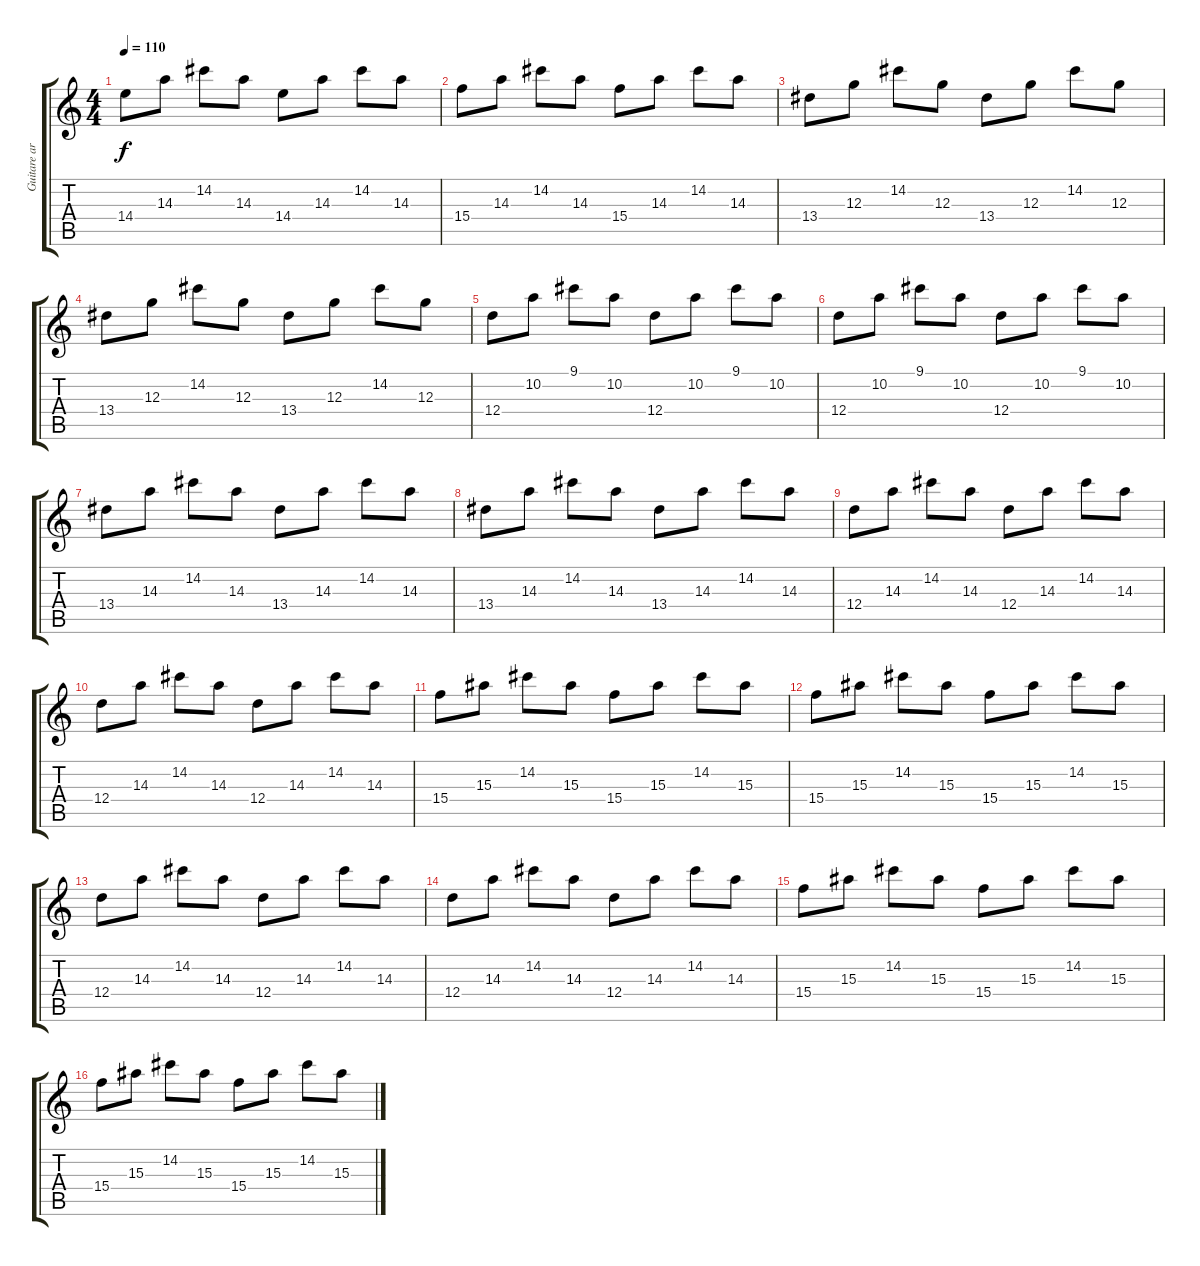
\track ("Guitare arpège" "Guitare ar") {instrument electricguitarmuted}
\staff {score tabs}
\tuning (E4 B3 G3 D3 A2 E2) {hide}
\ts (4 4)
\tempo 110
\clef g2
\ks c
14.4.8{dy f} 14.3.8 14.2.8 14.3.8 14.4.8 14.3.8 14.2.8 14.3.8 |
15.4.8 14.3.8 14.2.8 14.3.8 15.4.8 14.3.8 14.2.8 14.3.8 |
13.4.8 12.3.8 14.2.8 12.3.8 13.4.8 12.3.8 14.2.8 12.3.8 |
13.4.8 12.3.8 14.2.8 12.3.8 13.4.8 12.3.8 14.2.8 12.3.8 |
12.4.8 10.2.8 9.1.8 10.2.8 12.4.8 10.2.8 9.1.8 10.2.8 |
12.4.8 10.2.8 9.1.8 10.2.8 12.4.8 10.2.8 9.1.8 10.2.8 |
13.4.8 14.3.8 14.2.8 14.3.8 13.4.8 14.3.8 14.2.8 14.3.8 |
13.4.8 14.3.8 14.2.8 14.3.8 13.4.8 14.3.8 14.2.8 14.3.8 |
12.4.8 14.3.8 14.2.8 14.3.8 12.4.8 14.3.8 14.2.8 14.3.8 |
12.4.8 14.3.8 14.2.8 14.3.8 12.4.8 14.3.8 14.2.8 14.3.8 |
15.4.8 15.3.8 14.2.8 15.3.8 15.4.8 15.3.8 14.2.8 15.3.8 |
15.4.8 15.3.8 14.2.8 15.3.8 15.4.8 15.3.8 14.2.8 15.3.8 |
12.4.8 14.3.8 14.2.8 14.3.8 12.4.8 14.3.8 14.2.8 14.3.8 |
12.4.8 14.3.8 14.2.8 14.3.8 12.4.8 14.3.8 14.2.8 14.3.8 |
15.4.8 15.3.8 14.2.8 15.3.8 15.4.8 15.3.8 14.2.8 15.3.8 |
15.4.8 15.3.8 14.2.8 15.3.8 15.4.8 15.3.8 14.2.8 15.3.8
